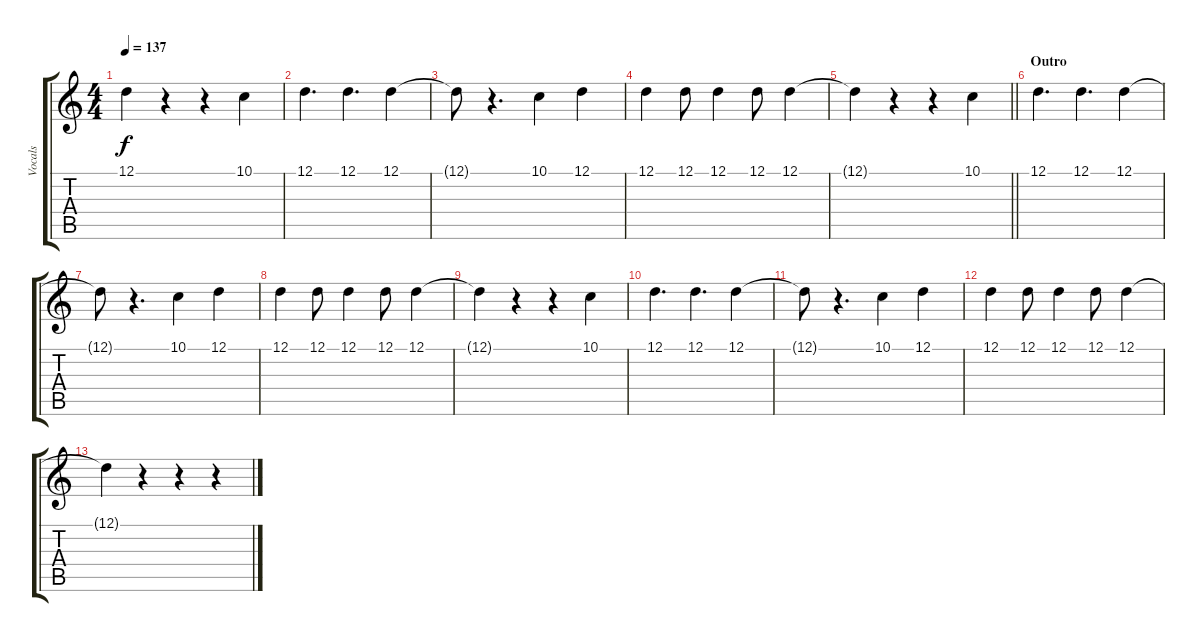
\track ("Vocals" "Vocals") {instrument altosax}
\staff {score tabs}
\tuning (D4 A3 F3 C3 G2 D2) {hide}
\ts (4 4)
\tempo 137
\clef g2
\ks c
12.1{t}.4{dy f} r.4 r.4 10.1.4 |
12.1.4{d} 12.1.4{d} 12.1.4 |
12.1{t}.8 r.4{d} 10.1.4 12.1.4 |
12.1.4 12.1.8 12.1.4 12.1.8 12.1.4 |
\barLineRight lightlight
12.1{t}.4 r.4 r.4 10.1.4 |
\section ("" "Outro")
12.1.4{d} 12.1.4{d} 12.1.4 |
12.1{t}.8 r.4{d} 10.1.4 12.1.4 |
12.1.4 12.1.8 12.1.4 12.1.8 12.1.4 |
12.1{t}.4 r.4 r.4 10.1.4 |
12.1.4{d} 12.1.4{d} 12.1.4 |
12.1{t}.8 r.4{d} 10.1.4 12.1.4 |
12.1.4 12.1.8 12.1.4 12.1.8 12.1.4 |
12.1{t}.4 r.4 r.4 r.4
